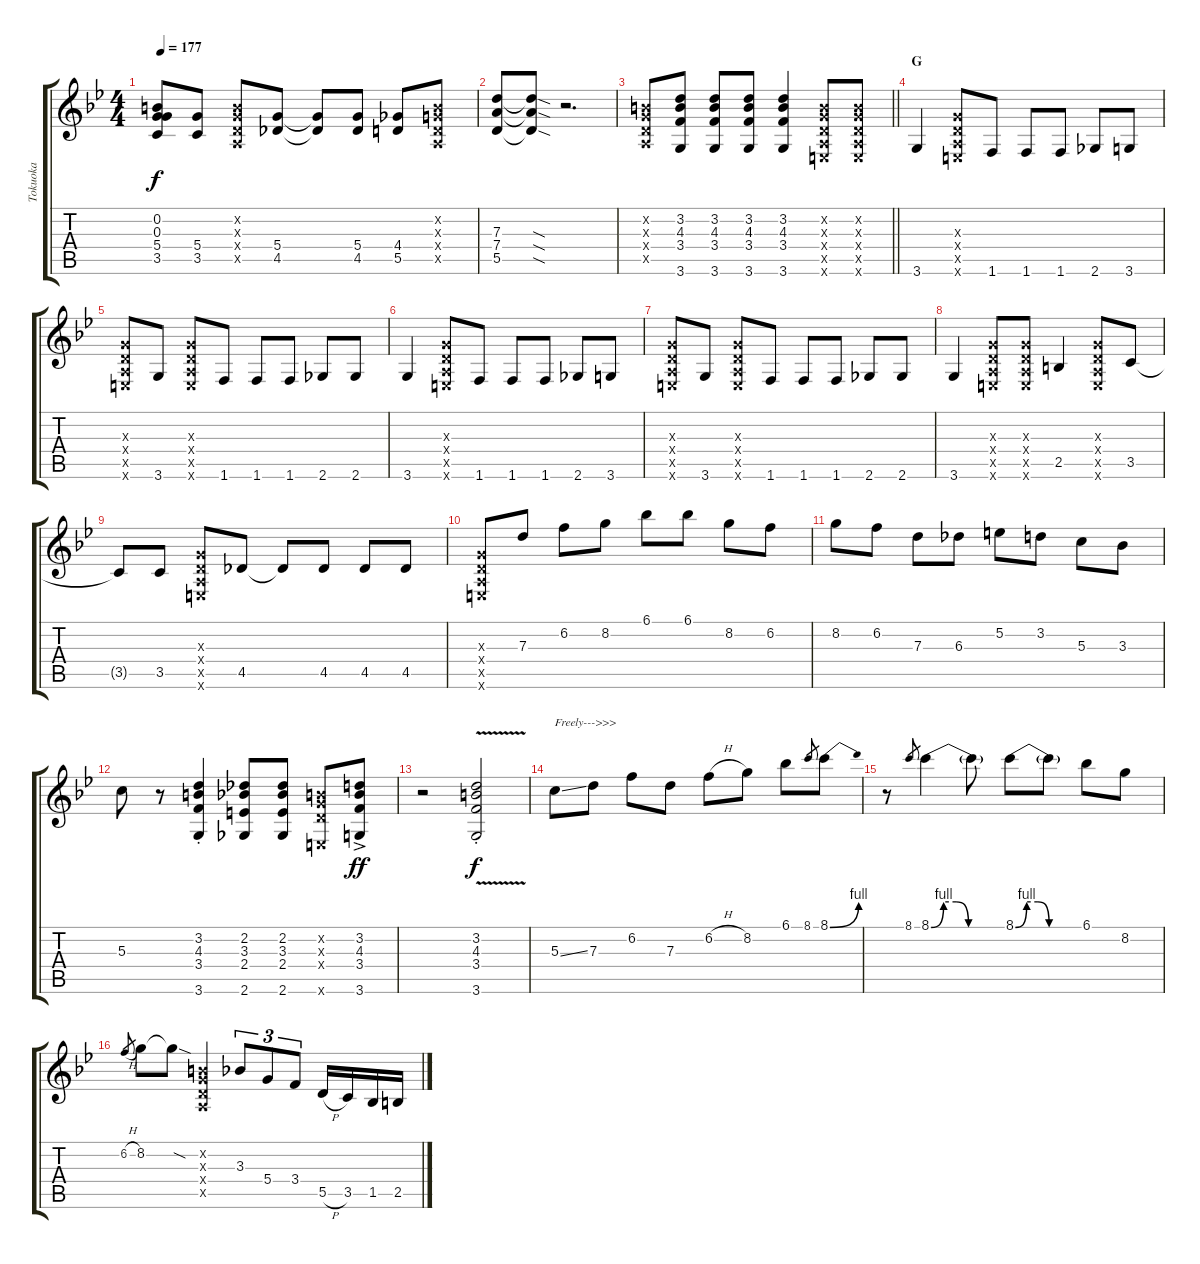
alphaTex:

\track ("Tokuoka" "Tokuoka") {instrument acousticguitarsteel}
\staff {score tabs}
\tuning (E4 B3 G3 D3 A2 E2) {hide}
\ts (4 4)
\tempo 177
\clef g2
\ks bb
(0.2{t} 0.3{t} 5.4{t} 3.5{t}).8{dy f} (5.4 3.5).8 (0.2{x} 0.3{x} 0.4{x} 0.5{x}).8 (5.4 4.5).8 (5.4{t} 4.5{t}).8 (5.4 4.5).8 (4.4 5.5).8 (0.2{x} 0.3{x} 0.4{x} 0.5{x}).8 |
(7.3 7.4 5.5).8 (7.3{sod t} 7.4{sod t} 5.5{sod t}).8 r.2{d} |
\barLineRight lightlight
(0.2{x} 0.3{x} 0.4{x} 0.5{x}).8 (3.2 4.3 3.4 3.6).8 (3.2 4.3 3.4 3.6).8 (3.2 4.3 3.4 3.6).8 (3.2 4.3 3.4 3.6).4 (0.2{x} 0.3{x} 0.4{x} 0.5{x} 0.6{x}).8 (0.2{x} 0.3{x} 0.4{x} 0.5{x} 0.6{x}).8 |
\section ("" "G")
3.6.4 (0.3{x} 0.4{x} 0.5{x} 0.6{x}).8 1.6.8 1.6.8 1.6.8 2.6.8 3.6.8 |
(0.3{x} 0.4{x} 0.5{x} 0.6{x}).8 3.6.8 (0.3{x} 0.4{x} 0.5{x} 0.6{x}).8 1.6.8 1.6.8 1.6.8 2.6.8 2.6.8 |
3.6.4 (0.3{x} 0.4{x} 0.5{x} 0.6{x}).8 1.6.8 1.6.8 1.6.8 2.6.8 3.6.8 |
(0.3{x} 0.4{x} 0.5{x} 0.6{x}).8 3.6.8 (0.3{x} 0.4{x} 0.5{x} 0.6{x}).8 1.6.8 1.6.8 1.6.8 2.6.8 2.6.8 |
3.6.4 (0.3{x} 0.4{x} 0.5{x} 0.6{x}).8 (0.3{x} 0.4{x} 0.5{x} 0.6{x}).8 2.5.4 (0.3{x} 0.4{x} 0.5{x} 0.6{x}).8 3.5.8 |
3.5{t}.8 3.5.8 (0.3{x} 0.4{x} 0.5{x} 0.6{x}).8 4.5.8 4.5{t}.8 4.5.8 4.5.8 4.5.8 |
(0.3{x} 0.4{x} 0.5{x} 0.6{x}).8 7.3.8 6.2.8 8.2.8 6.1.8 6.1.8 8.2.8 6.2.8 |
8.2.8 6.2.8 7.3.8 6.3.8 5.2.8 3.2.8 5.3.8 3.3.8 |
5.3.8 r.8 (3.2{st} 4.3{st} 3.4{st} 3.6{st}).4 (2.2 3.3 2.4 2.6).8 (2.2 3.3 2.4 2.6).8 (0.2{x} 0.3{x} 0.4{x} 0.6{x}).8 (3.2{ac} 4.3{ac} 3.4{ac} 3.6{ac}).8{dy ff} |
r.2 (3.2{v st} 4.3{v st} 3.4{v st} 3.6{v st}).2{dy f} |
5.3{ss}.8{txt "Freely--->>>"} 7.3.8 6.2.8 7.3.8 6.2{h}.8 8.2.8 6.1.8 8.1.8{gr} 8.1{be (bend 0 0 60 4)}.8 |
r.8 8.1.8{gr} 8.1{be (custom 0 0 10 4 20 4 30 0 60 0)}.4 8.1{t}.8 8.1{be (custom 0 0 10 4 20 4 30 0 60 0)}.8 8.1{t}.8 6.1.8 8.2.8 |
6.2{h}.8{gr} 8.2.8 8.2{sod t}.8 (0.2{x} 0.3{x} 0.4{x} 0.5{x}).4 3.3.8{tu (3 2)} 5.4.8{tu (3 2)} 3.4.8{tu (3 2)} 5.5{h}.16 3.5.16 1.5.16 2.5.16
